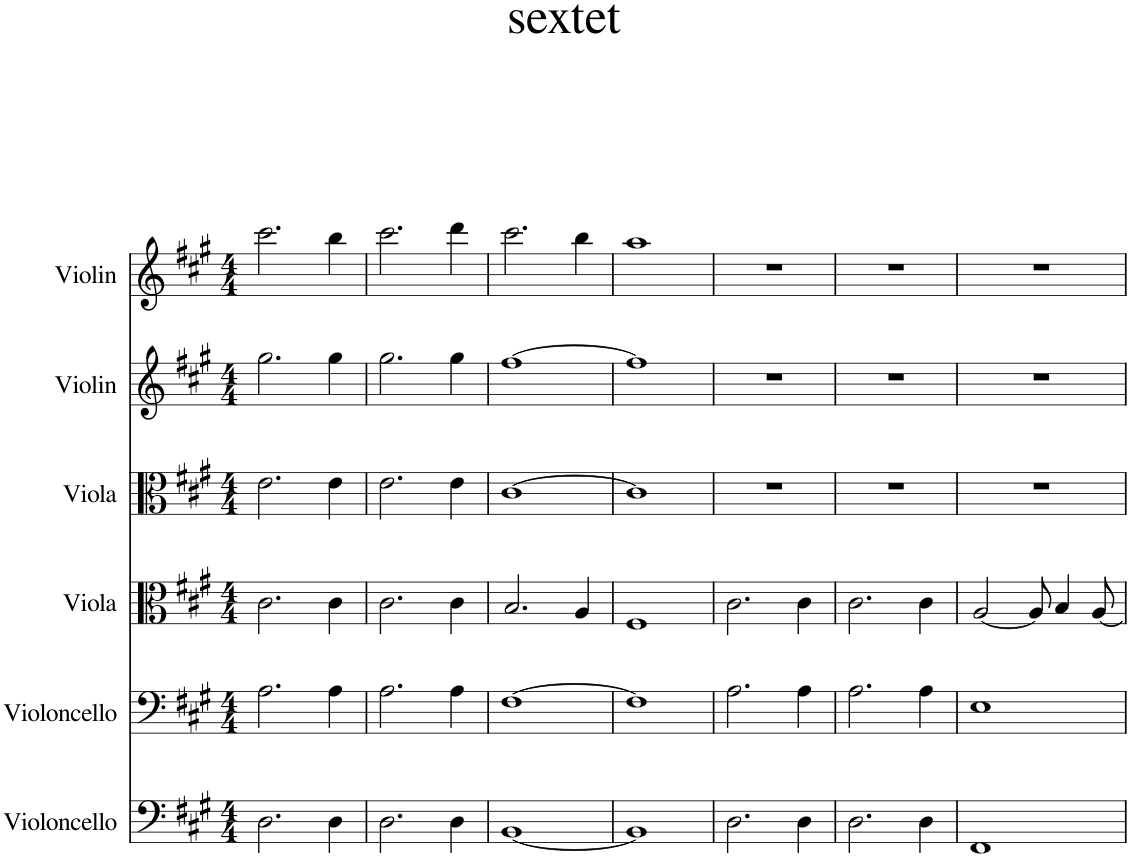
**kern	**kern	**kern	**kern	**kern	**kern
*part6	*part5	*part4	*part3	*part2	*part1
*staff6	*staff5	*staff4	*staff3	*staff2	*staff1
*I"Violoncello	*I"Violoncello	*I"Viola	*I"Viola	*I"Violin	*I"Violin
*I'Vc.	*I'Vc.	*I'Vla.	*I'Vla.	*I'Vln.	*I'Vln.
*clefF4	*clefF4	*clefC3	*clefC3	*clefG2	*clefG2
*k[f#c#g#]	*k[f#c#g#]	*k[f#c#g#]	*k[f#c#g#]	*k[f#c#g#]	*k[f#c#g#]
*M4/4	*M4/4	*M4/4	*M4/4	*M4/4	*M4/4
=1	=1	=1	=1	=1	=1
2.D\	2.A\	2.c#\	2.e\	2.gg#\	2.ccc#\
4D\	4A\	4c#\	4e\	4gg#\	4bb\
=2	=2	=2	=2	=2	=2
2.D\	2.A\	2.c#\	2.e\	2.gg#\	2.ccc#\
4D\	4A\	4c#\	4e\	4gg#\	4ddd\
=3	=3	=3	=3	=3	=3
[1BB	[1F#	2.B/	[1c#	[1ff#	2.ccc#\
.	.	4A/	.	.	4bb\
=4	=4	=4	=4	=4	=4
1BB]	1F#]	1F#	1c#]	1ff#]	1aa
=5	=5	=5	=5	=5	=5
2.D\	2.A\	2.c#\	1r	1r	1r
4D\	4A\	4c#\	.	.	.
=6	=6	=6	=6	=6	=6
2.D\	2.A\	2.c#\	1r	1r	1r
4D\	4A\	4c#\	.	.	.
=7	=7	=7	=7	=7	=7
1FF#	1E	[2A/	1r	1r	1r
.	.	8A/]	.	.	.
.	.	4B/	.	.	.
.	.	[8A/	.	.	.
=	=	=	=	=	=
*-	*-	*-	*-	*-	*-
